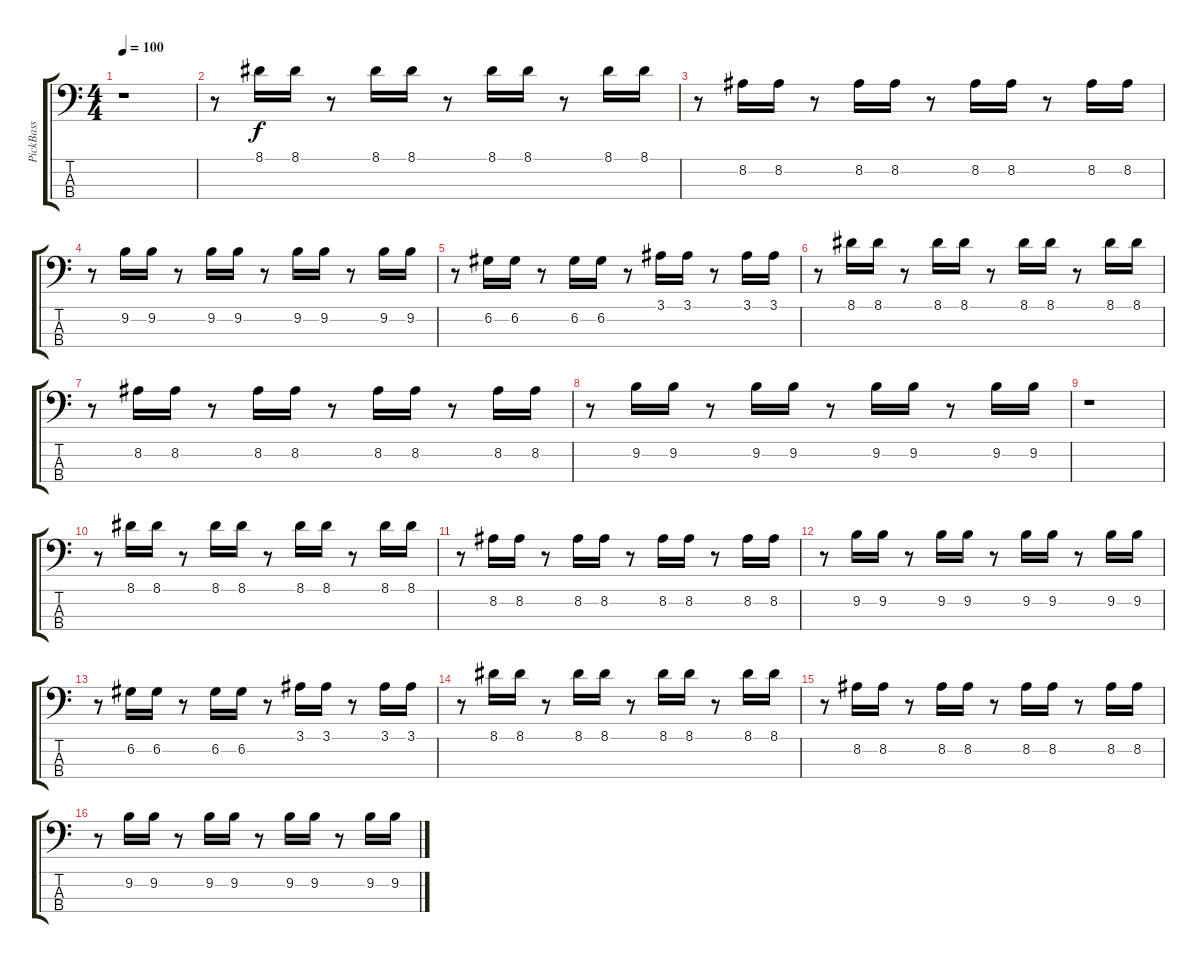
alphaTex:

\track ("PickBass" "PickBass") {instrument electricbasspick}
\staff {score tabs}
\tuning (G2 D2 A1 E1) {hide}
\ts (4 4)
\tempo 100
\clef f4
\ks c
r.1{dy f} |
r.8 8.1.16 8.1.16 r.8 8.1.16 8.1.16 r.8 8.1.16 8.1.16 r.8 8.1.16 8.1.16 |
r.8 8.2.16 8.2.16 r.8 8.2.16 8.2.16 r.8 8.2.16 8.2.16 r.8 8.2.16 8.2.16 |
r.8 9.2.16 9.2.16 r.8 9.2.16 9.2.16 r.8 9.2.16 9.2.16 r.8 9.2.16 9.2.16 |
r.8 6.2.16 6.2.16 r.8 6.2.16 6.2.16 r.8 3.1.16 3.1.16 r.8 3.1.16 3.1.16 |
r.8 8.1.16 8.1.16 r.8 8.1.16 8.1.16 r.8 8.1.16 8.1.16 r.8 8.1.16 8.1.16 |
r.8 8.2.16 8.2.16 r.8 8.2.16 8.2.16 r.8 8.2.16 8.2.16 r.8 8.2.16 8.2.16 |
r.8 9.2.16 9.2.16 r.8 9.2.16 9.2.16 r.8 9.2.16 9.2.16 r.8 9.2.16 9.2.16 |
r.1 |
r.8 8.1.16 8.1.16 r.8 8.1.16 8.1.16 r.8 8.1.16 8.1.16 r.8 8.1.16 8.1.16 |
r.8 8.2.16 8.2.16 r.8 8.2.16 8.2.16 r.8 8.2.16 8.2.16 r.8 8.2.16 8.2.16 |
r.8 9.2.16 9.2.16 r.8 9.2.16 9.2.16 r.8 9.2.16 9.2.16 r.8 9.2.16 9.2.16 |
r.8 6.2.16 6.2.16 r.8 6.2.16 6.2.16 r.8 3.1.16 3.1.16 r.8 3.1.16 3.1.16 |
r.8 8.1.16 8.1.16 r.8 8.1.16 8.1.16 r.8 8.1.16 8.1.16 r.8 8.1.16 8.1.16 |
r.8 8.2.16 8.2.16 r.8 8.2.16 8.2.16 r.8 8.2.16 8.2.16 r.8 8.2.16 8.2.16 |
r.8 9.2.16 9.2.16 r.8 9.2.16 9.2.16 r.8 9.2.16 9.2.16 r.8 9.2.16 9.2.16
